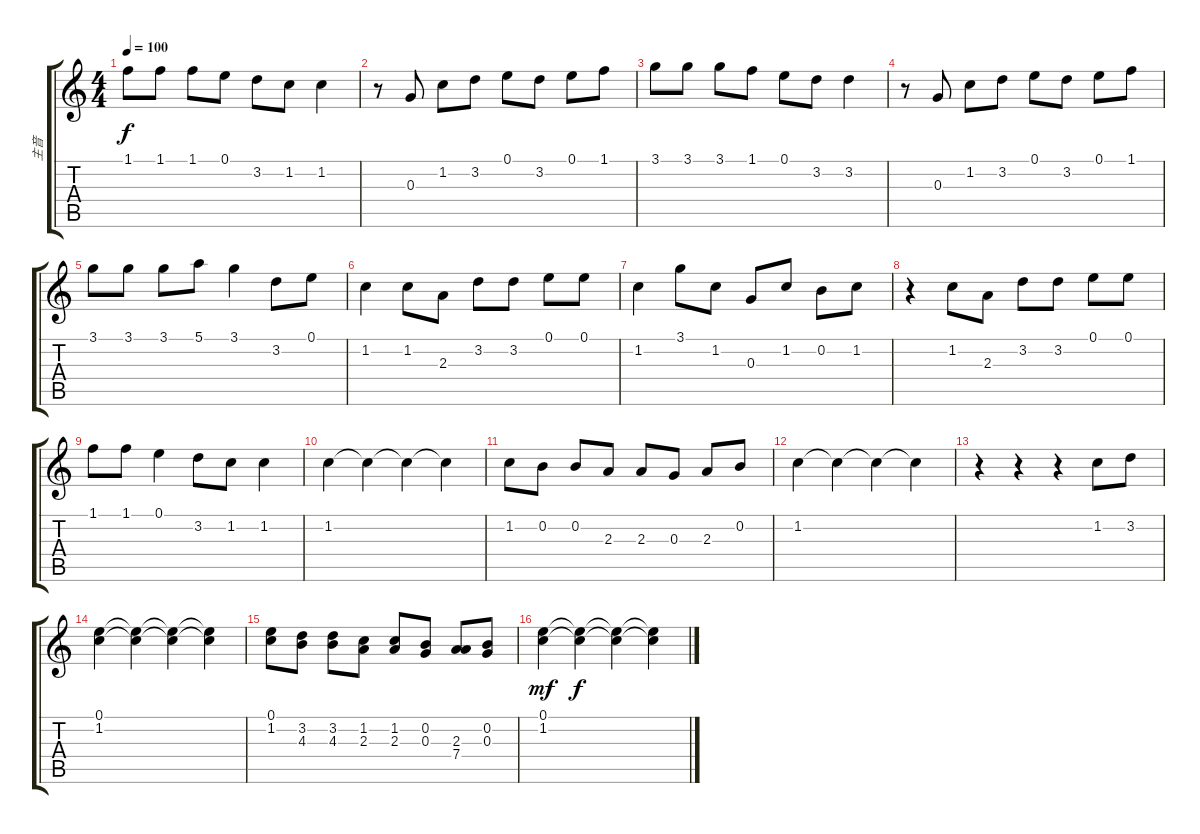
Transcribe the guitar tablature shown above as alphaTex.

\track ("主音" "主音") {instrument fretlessbass}
\staff {score tabs}
\tuning (E4 B3 G3 D3 A2 E2) {hide}
\ts (4 4)
\tempo 100
\clef g2
\ks c
1.1.8{dy f} 1.1.8 1.1.8 0.1.8 3.2.8 1.2.8 1.2.4 |
r.8 0.3.8 1.2.8 3.2.8 0.1.8 3.2.8 0.1.8 1.1.8 |
3.1.8 3.1.8 3.1.8 1.1.8 0.1.8 3.2.8 3.2.4 |
r.8 0.3.8 1.2.8 3.2.8 0.1.8 3.2.8 0.1.8 1.1.8 |
3.1.8 3.1.8 3.1.8 5.1.8 3.1.4 3.2.8 0.1.8 |
1.2.4 1.2.8 2.3.8 3.2.8 3.2.8 0.1.8 0.1.8 |
1.2.4 3.1.8 1.2.8 0.3.8 1.2.8 0.2.8 1.2.8 |
r.4 1.2.8 2.3.8 3.2.8 3.2.8 0.1.8 0.1.8 |
1.1.8 1.1.8 0.1.4 3.2.8 1.2.8 1.2.4 |
1.2.4 1.2{t}.4 1.2{t}.4 1.2{t}.4 |
1.2.8 0.2.8 0.2.8 2.3.8 2.3.8 0.3.8 2.3.8 0.2.8 |
1.2.4 1.2{t}.4 1.2{t}.4 1.2{t}.4 |
r.4 r.4 r.4 1.2.8 3.2.8 |
(0.1 1.2).4 (0.1{t} 1.2{t}).4 (0.1{t} 1.2{t}).4 (0.1{t} 1.2{t}).4 |
(0.1 1.2).8 (3.2 4.3).8 (3.2 4.3).8 (1.2 2.3).8 (1.2 2.3).8 (0.2 0.3).8 (2.3 7.4).8 (0.2 0.3).8 |
(0.1 1.2).4{dy mf} (0.1{t} 1.2{t}).4{dy f} (0.1{t} 1.2{t}).4 (0.1{t} 1.2{t}).4
